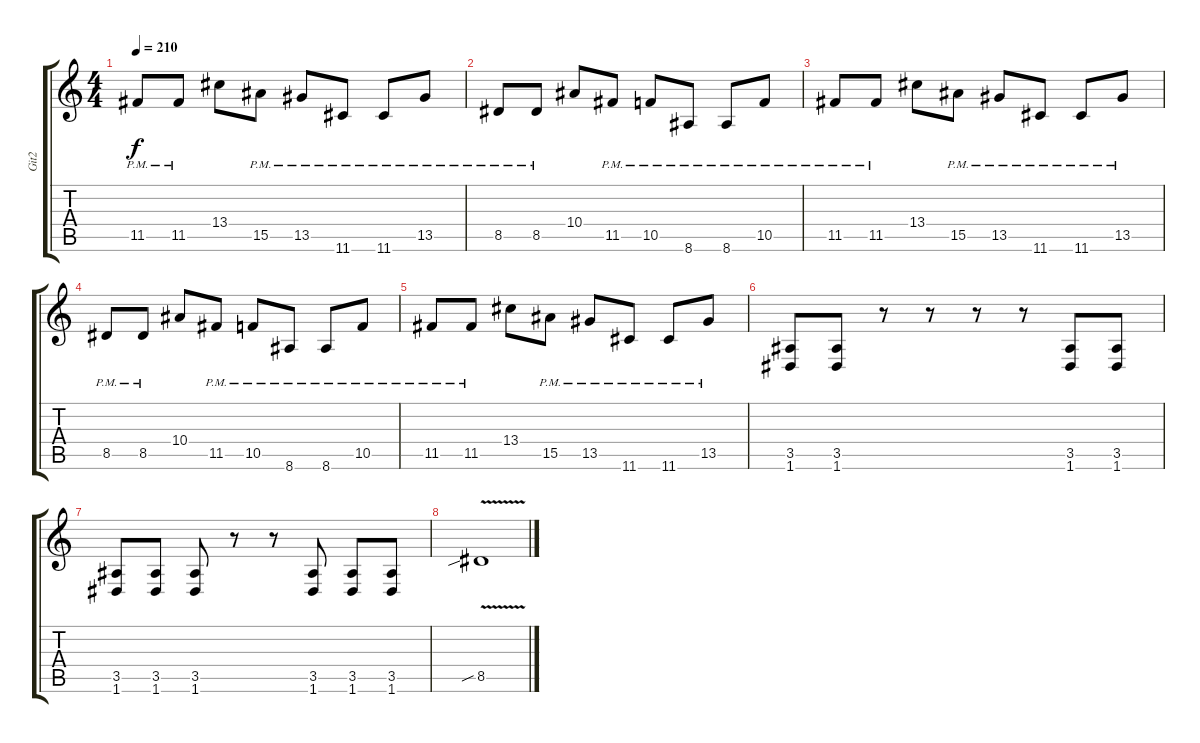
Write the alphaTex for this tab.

\track ("Git2" "Git2") {instrument overdrivenguitar}
\staff {score tabs}
\tuning (D4 A3 F3 C3 G2 D2) {hide}
\ts (4 4)
\tempo 210
\clef g2
\ks c
11.5{pm}.8{dy f} 11.5{pm}.8 13.4.8 15.5{pm}.8 13.5{pm}.8 11.6{pm}.8 11.6{pm}.8 13.5{pm}.8 |
8.5{pm}.8 8.5{pm}.8 10.4.8 11.5{pm}.8 10.5{pm}.8 8.6{pm}.8 8.6{pm}.8 10.5{pm}.8 |
11.5{pm}.8 11.5{pm}.8 13.4.8 15.5{pm}.8 13.5{pm}.8 11.6{pm}.8 11.6{pm}.8 13.5{pm}.8 |
8.5{pm}.8 8.5{pm}.8 10.4.8 11.5{pm}.8 10.5{pm}.8 8.6{pm}.8 8.6{pm}.8 10.5{pm}.8 |
11.5{pm}.8 11.5{pm}.8 13.4.8 15.5{pm}.8 13.5{pm}.8 11.6{pm}.8 11.6{pm}.8 13.5{pm}.8 |
(3.5 1.6).8 (3.5 1.6).8 r.8 r.8 r.8 r.8 (3.5 1.6).8 (3.5 1.6).8 |
(3.5 1.6).8 (3.5 1.6).8 (3.5 1.6).8 r.8 r.8 (3.5 1.6).8 (3.5 1.6).8 (3.5 1.6).8 |
8.5{v sib}.1
